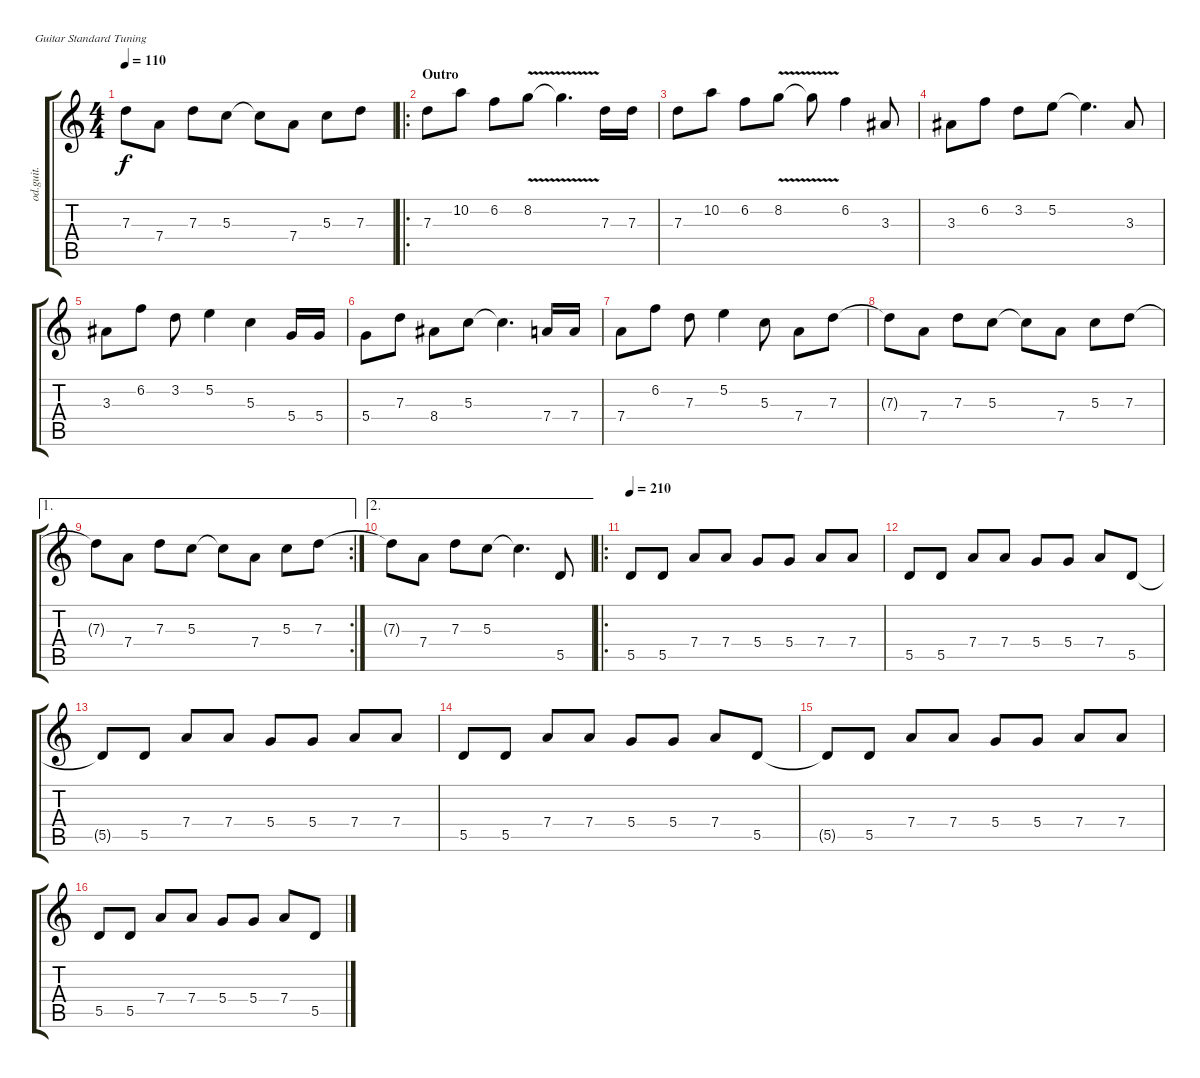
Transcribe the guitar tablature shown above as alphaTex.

\defaultSystemsLayout 4
\bracketExtendMode groupsimilarinstruments
\otherSystemsTrackNameOrientation horizontal
\track ("Janick Gers" "od.guit.") {instrument overdrivenguitar}
\staff {score tabs}
\tuning (E4 B3 G3 D3 A2 E2)
\ts (4 4)
\tempo 110
\clef g2
\ks c
7.3{t}.8{dy f} 7.4.8 7.3.8 5.3.8 5.3{t}.8 7.4.8 5.3.8 7.3.8 |
\ro
\section ("" "Outro")
7.3.8 10.2.8 6.2.8 8.2{v}.8 8.2{v t}.4{d} 7.3.16 7.3.16 |
7.3.8 10.2.8 6.2.8 8.2{v}.8 8.2{v t}.8 6.2.4 3.3{acc #}.8 |
3.3{acc #}.8 6.2.8 3.2.8 5.2.8 5.2{t}.4{d} 3.3{acc #}.8 |
3.3{acc #}.8 6.2.8 3.2.8 5.2.4 5.3.4 5.4.16 5.4.16 |
5.4.8 7.3.8 8.4{acc #}.8 5.3.8 5.3{t}.4{d} 7.4.16 7.4.16 |
7.4.8 6.2.8 7.3.8 5.2.4 5.3.8 7.4.8 7.3.8 |
7.3{t}.8 7.4.8 7.3.8 5.3.8 5.3{t}.8 7.4.8 5.3.8 7.3.8 |
\ae 1
\rc 2
7.3{t}.8 7.4.8 7.3.8 5.3.8 5.3{t}.8 7.4.8 5.3.8 7.3.8 |
\ae 2
7.3{t}.8 7.4.8 7.3.8 5.3.8 5.3{t}.4{d} 5.5.8 |
\ro
\tempo 210
5.5.8 5.5.8 7.4.8 7.4.8 5.4.8 5.4.8 7.4.8 7.4.8 |
5.5.8 5.5.8 7.4.8 7.4.8 5.4.8 5.4.8 7.4.8 5.5.8 |
5.5{t}.8 5.5.8 7.4.8 7.4.8 5.4.8 5.4.8 7.4.8 7.4.8 |
5.5.8 5.5.8 7.4.8 7.4.8 5.4.8 5.4.8 7.4.8 5.5.8 |
5.5{t}.8 5.5.8 7.4.8 7.4.8 5.4.8 5.4.8 7.4.8 7.4.8 |
5.5.8 5.5.8 7.4.8 7.4.8 5.4.8 5.4.8 7.4.8 5.5.8
